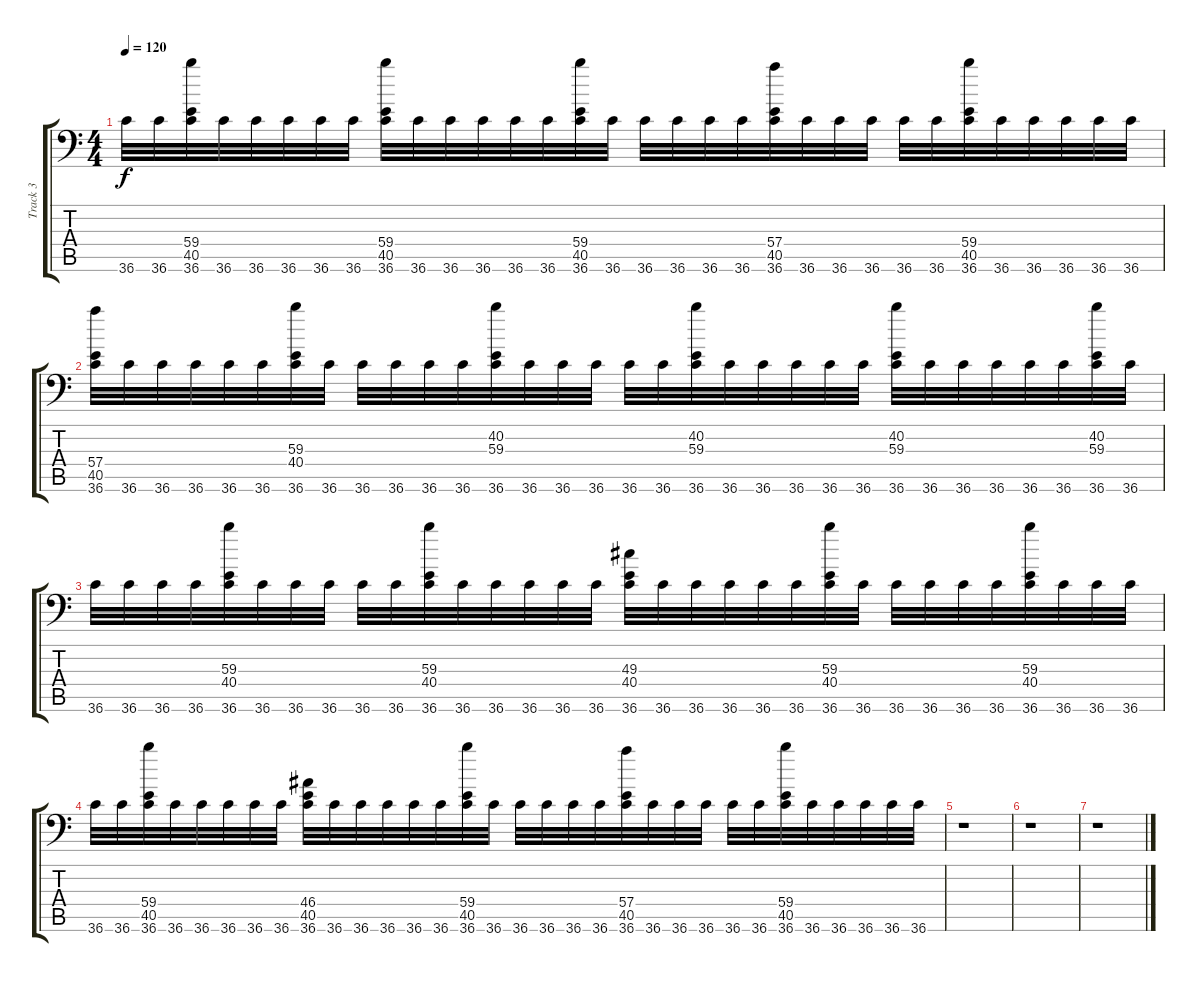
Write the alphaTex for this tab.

\track ("Track 3" "Track 3") {instrument acousticgrandpiano}
\staff {score tabs}
\tuning (C-1 C-1 C-1 C-1 C-1 C-1) {hide}
\ts (4 4)
\tempo 120
\clef f4
\ks c
36.6.32{dy f} 36.6.32 (59.4 40.5 36.6).32 36.6.32 36.6.32 36.6.32 36.6.32 36.6.32 (59.4 40.5 36.6).32 36.6.32 36.6.32 36.6.32 36.6.32 36.6.32 (59.4 40.5 36.6).32 36.6.32 36.6.32 36.6.32 36.6.32 36.6.32 (57.4 40.5 36.6).32 36.6.32 36.6.32 36.6.32 36.6.32 36.6.32 (59.4 40.5 36.6).32 36.6.32 36.6.32 36.6.32 36.6.32 36.6.32 |
(57.4 40.5 36.6).32 36.6.32 36.6.32 36.6.32 36.6.32 36.6.32 (59.3 40.4 36.6).32 36.6.32 36.6.32 36.6.32 36.6.32 36.6.32 (40.2 59.3 36.6).32 36.6.32 36.6.32 36.6.32 36.6.32 36.6.32 (40.2 59.3 36.6).32 36.6.32 36.6.32 36.6.32 36.6.32 36.6.32 (40.2 59.3 36.6).32 36.6.32 36.6.32 36.6.32 36.6.32 36.6.32 (40.2 59.3 36.6).32 36.6.32 |
36.6.32 36.6.32 36.6.32 36.6.32 (59.3 40.4 36.6).32 36.6.32 36.6.32 36.6.32 36.6.32 36.6.32 (59.3 40.4 36.6).32 36.6.32 36.6.32 36.6.32 36.6.32 36.6.32 (49.3 40.4 36.6).32 36.6.32 36.6.32 36.6.32 36.6.32 36.6.32 (59.3 40.4 36.6).32 36.6.32 36.6.32 36.6.32 36.6.32 36.6.32 (59.3 40.4 36.6).32 36.6.32 36.6.32 36.6.32 |
36.6.32 36.6.32 (59.4 40.5 36.6).32 36.6.32 36.6.32 36.6.32 36.6.32 36.6.32 (46.4 40.5 36.6).32 36.6.32 36.6.32 36.6.32 36.6.32 36.6.32 (59.4 40.5 36.6).32 36.6.32 36.6.32 36.6.32 36.6.32 36.6.32 (57.4 40.5 36.6).32 36.6.32 36.6.32 36.6.32 36.6.32 36.6.32 (59.4 40.5 36.6).32 36.6.32 36.6.32 36.6.32 36.6.32 36.6.32 |
r.1 |
r.1 |
r.1
